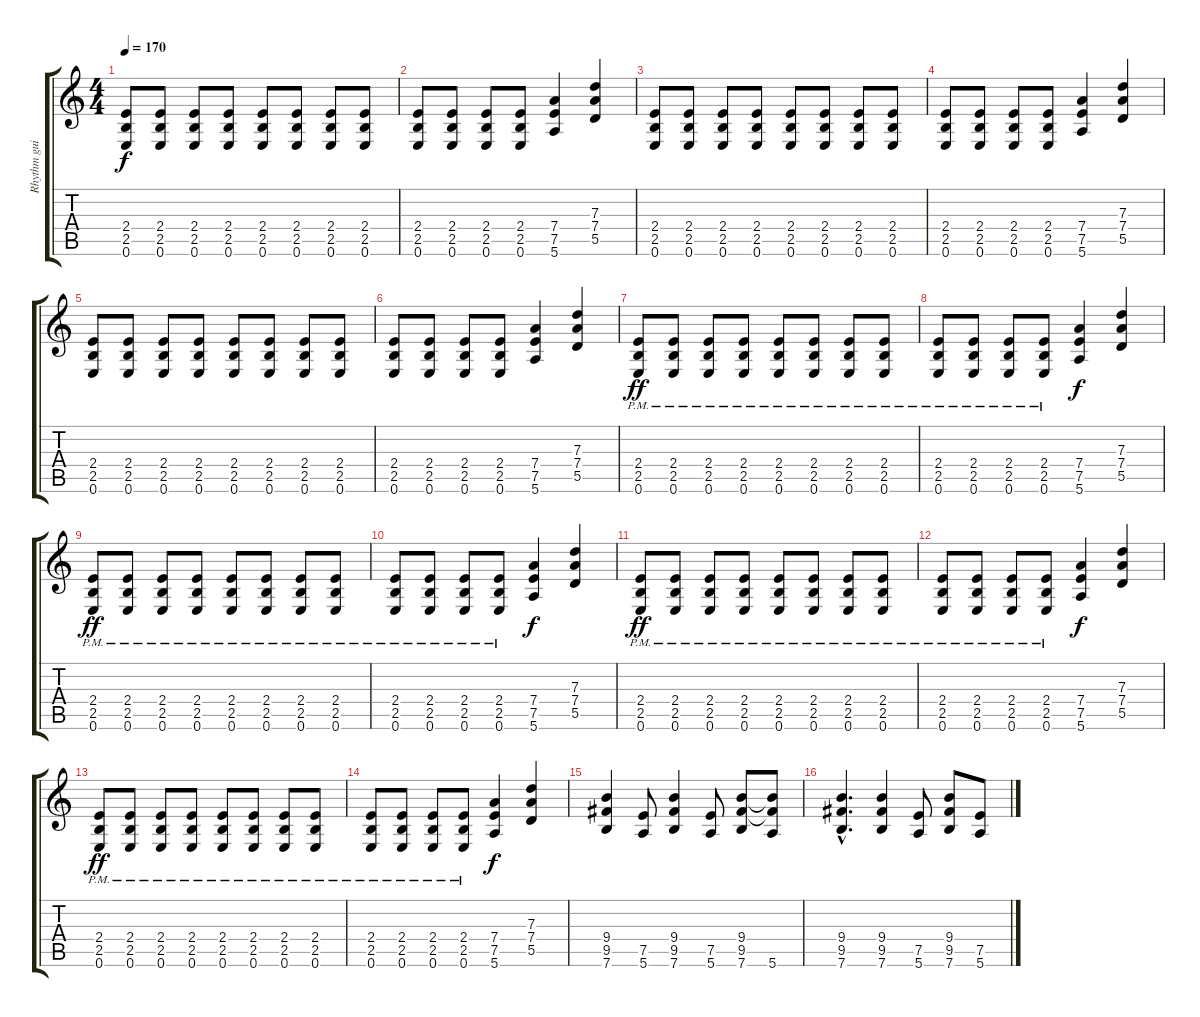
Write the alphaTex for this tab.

\track ("Rhythm guitar" "Rhythm gui") {instrument distortionguitar}
\staff {score tabs}
\tuning (E4 B3 G3 D3 A2 E2) {hide}
\ts (4 4)
\tempo 170
\clef g2
\ks c
(2.4 2.5 0.6).8{dy f} (2.4 2.5 0.6).8 (2.4 2.5 0.6).8 (2.4 2.5 0.6).8 (2.4 2.5 0.6).8 (2.4 2.5 0.6).8 (2.4 2.5 0.6).8 (2.4 2.5 0.6).8 |
(2.4 2.5 0.6).8 (2.4 2.5 0.6).8 (2.4 2.5 0.6).8 (2.4 2.5 0.6).8 (7.4 7.5 5.6).4 (7.3 7.4 5.5).4 |
(2.4 2.5 0.6).8 (2.4 2.5 0.6).8 (2.4 2.5 0.6).8 (2.4 2.5 0.6).8 (2.4 2.5 0.6).8 (2.4 2.5 0.6).8 (2.4 2.5 0.6).8 (2.4 2.5 0.6).8 |
(2.4 2.5 0.6).8 (2.4 2.5 0.6).8 (2.4 2.5 0.6).8 (2.4 2.5 0.6).8 (7.4 7.5 5.6).4 (7.3 7.4 5.5).4 |
(2.4 2.5 0.6).8 (2.4 2.5 0.6).8 (2.4 2.5 0.6).8 (2.4 2.5 0.6).8 (2.4 2.5 0.6).8 (2.4 2.5 0.6).8 (2.4 2.5 0.6).8 (2.4 2.5 0.6).8 |
(2.4 2.5 0.6).8 (2.4 2.5 0.6).8 (2.4 2.5 0.6).8 (2.4 2.5 0.6).8 (7.4 7.5 5.6).4 (7.3 7.4 5.5).4 |
(2.4{pm} 2.5{pm} 0.6{pm}).8{dy ff} (2.4{pm} 2.5{pm} 0.6{pm}).8 (2.4{pm} 2.5{pm} 0.6{pm}).8 (2.4{pm} 2.5{pm} 0.6{pm}).8 (2.4{pm} 2.5{pm} 0.6{pm}).8 (2.4{pm} 2.5{pm} 0.6{pm}).8 (2.4{pm} 2.5{pm} 0.6{pm}).8 (2.4{pm} 2.5{pm} 0.6{pm}).8 |
(2.4{pm} 2.5{pm} 0.6{pm}).8 (2.4{pm} 2.5{pm} 0.6{pm}).8 (2.4{pm} 2.5{pm} 0.6{pm}).8 (2.4{pm} 2.5{pm} 0.6{pm}).8 (7.4 7.5 5.6).4{dy f} (7.3 7.4 5.5).4 |
(2.4{pm} 2.5{pm} 0.6{pm}).8{dy ff} (2.4{pm} 2.5{pm} 0.6{pm}).8 (2.4{pm} 2.5{pm} 0.6{pm}).8 (2.4{pm} 2.5{pm} 0.6{pm}).8 (2.4{pm} 2.5{pm} 0.6{pm}).8 (2.4{pm} 2.5{pm} 0.6{pm}).8 (2.4{pm} 2.5{pm} 0.6{pm}).8 (2.4{pm} 2.5{pm} 0.6{pm}).8 |
(2.4{pm} 2.5{pm} 0.6{pm}).8 (2.4{pm} 2.5{pm} 0.6{pm}).8 (2.4{pm} 2.5{pm} 0.6{pm}).8 (2.4{pm} 2.5{pm} 0.6{pm}).8 (7.4 7.5 5.6).4{dy f} (7.3 7.4 5.5).4 |
(2.4{pm} 2.5{pm} 0.6{pm}).8{dy ff} (2.4{pm} 2.5{pm} 0.6{pm}).8 (2.4{pm} 2.5{pm} 0.6{pm}).8 (2.4{pm} 2.5{pm} 0.6{pm}).8 (2.4{pm} 2.5{pm} 0.6{pm}).8 (2.4{pm} 2.5{pm} 0.6{pm}).8 (2.4{pm} 2.5{pm} 0.6{pm}).8 (2.4{pm} 2.5{pm} 0.6{pm}).8 |
(2.4{pm} 2.5{pm} 0.6{pm}).8 (2.4{pm} 2.5{pm} 0.6{pm}).8 (2.4{pm} 2.5{pm} 0.6{pm}).8 (2.4{pm} 2.5{pm} 0.6{pm}).8 (7.4 7.5 5.6).4{dy f} (7.3 7.4 5.5).4 |
(2.4{pm} 2.5{pm} 0.6{pm}).8{dy ff} (2.4{pm} 2.5{pm} 0.6{pm}).8 (2.4{pm} 2.5{pm} 0.6{pm}).8 (2.4{pm} 2.5{pm} 0.6{pm}).8 (2.4{pm} 2.5{pm} 0.6{pm}).8 (2.4{pm} 2.5{pm} 0.6{pm}).8 (2.4{pm} 2.5{pm} 0.6{pm}).8 (2.4{pm} 2.5{pm} 0.6{pm}).8 |
(2.4{pm} 2.5{pm} 0.6{pm}).8 (2.4{pm} 2.5{pm} 0.6{pm}).8 (2.4{pm} 2.5{pm} 0.6{pm}).8 (2.4{pm} 2.5{pm} 0.6{pm}).8 (7.4 7.5 5.6).4{dy f} (7.3 7.4 5.5).4 |
(9.4 9.5 7.6).4 (7.5 5.6).8 (9.4 9.5 7.6).4 (7.5 5.6).8 (9.4 9.5 7.6).8 (9.4{t} 9.5{t} 5.6).8 |
(9.4{hac} 9.5{hac} 7.6{hac}).4{d} (9.4 9.5 7.6).4 (7.5 5.6).8 (9.4 9.5 7.6).8 (7.5 5.6).8
